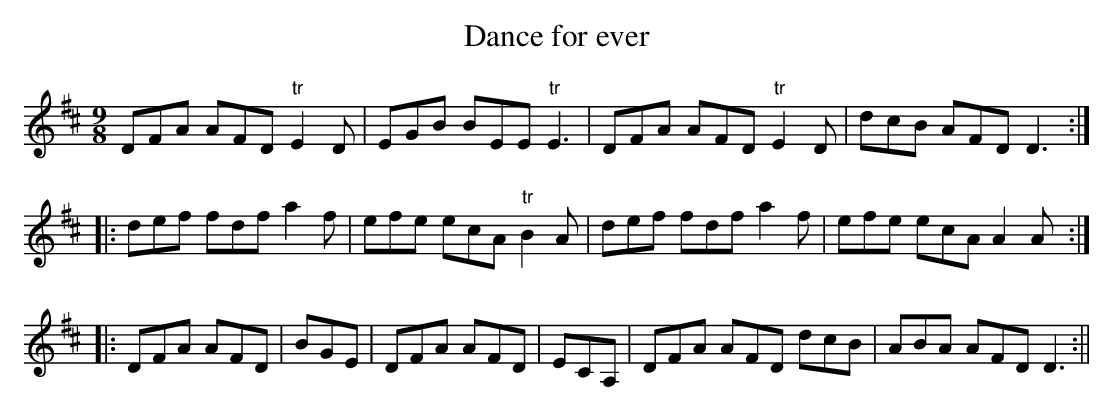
X:1
T:Dance for ever
M:9/8
L:1/8
K:D
DFA AFD "tr"E2D | EGB BEE "tr"E3 | DFA AFD "tr"E2D | dcB AFD D3 :|
|: def fdf a2f | efe ecA "tr"B2A | def fdf a2f | efe ecA A2A :|
|: DFA AFD | BGE | DFA AFD | ECA, | DFA AFD dcB | ABA AFD D3 :||
